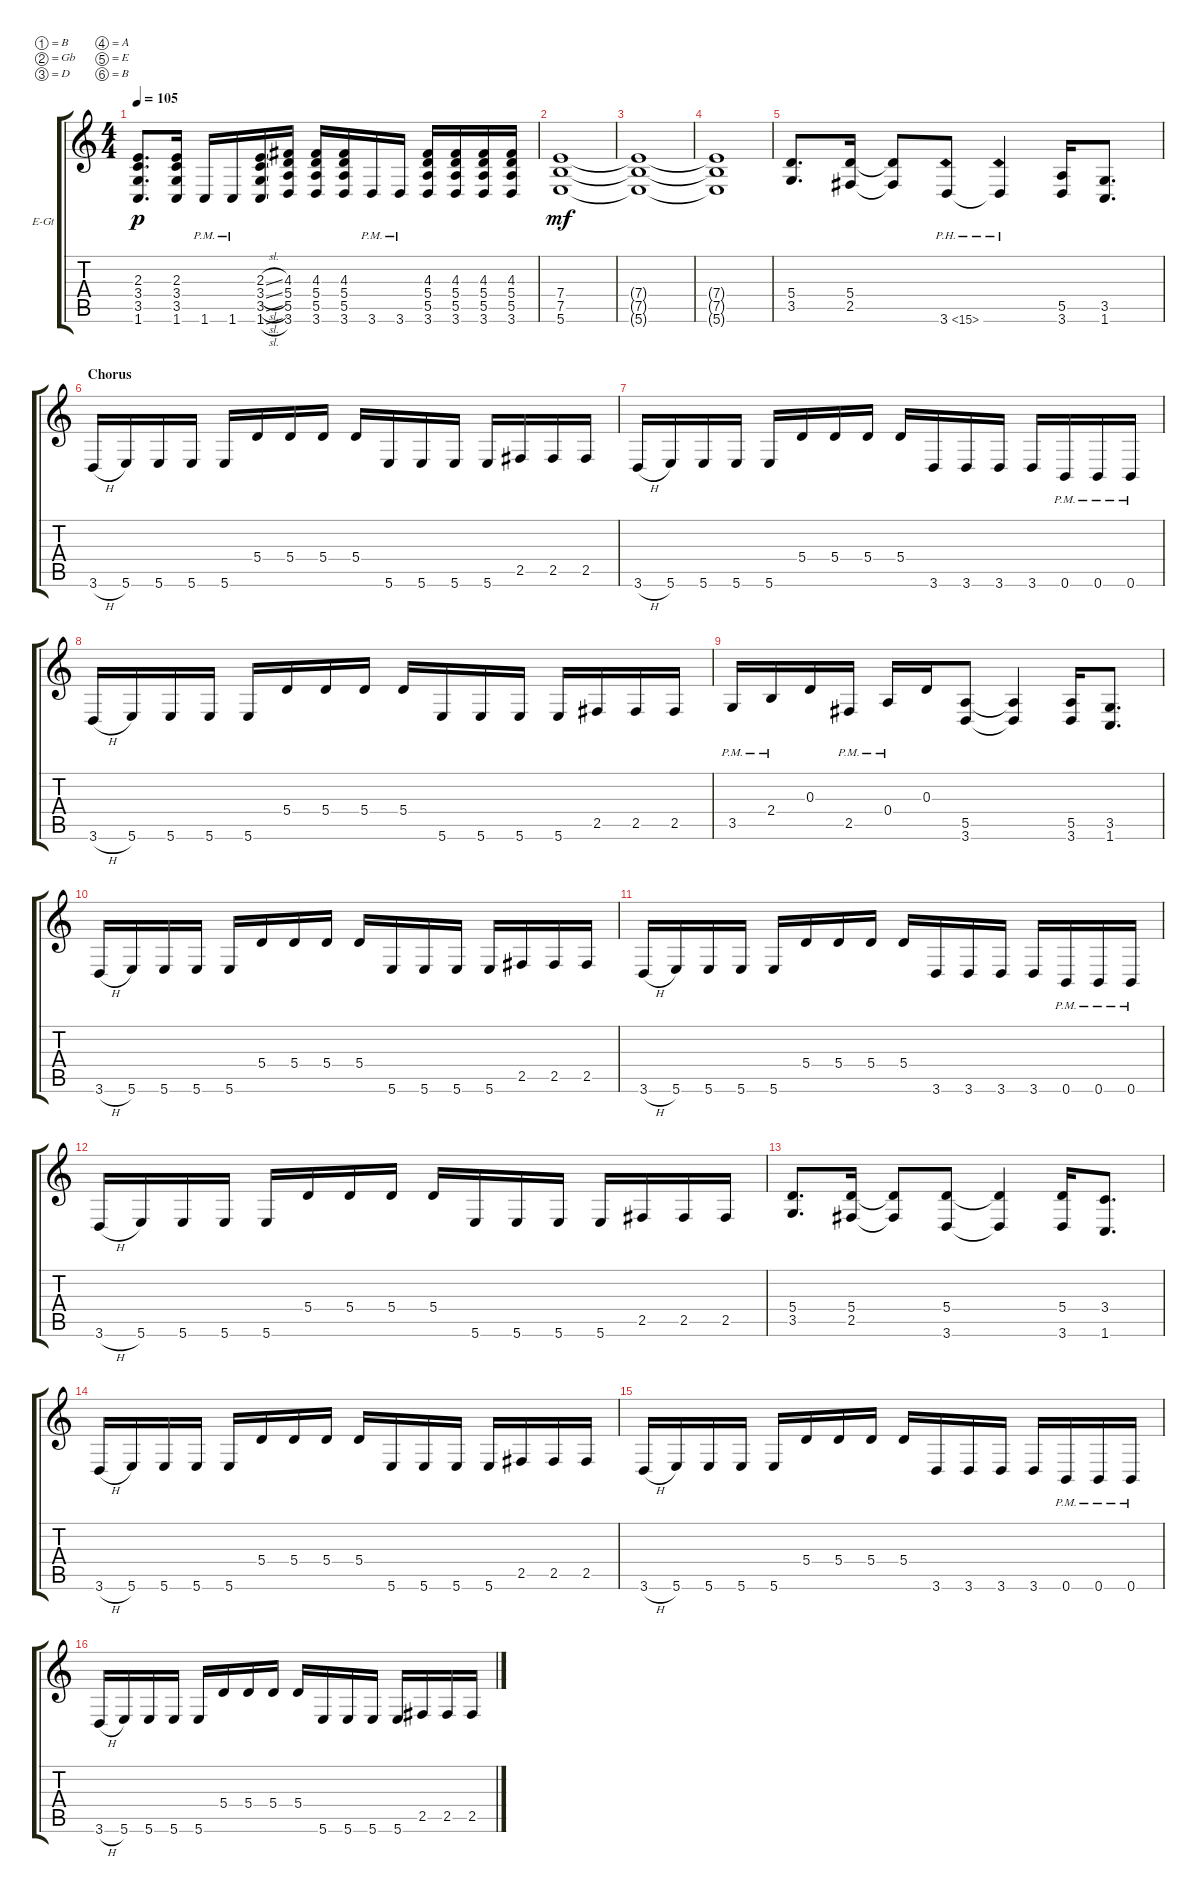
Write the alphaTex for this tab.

\bracketExtendMode groupsimilarinstruments
\firstSystemTrackNameOrientation horizontal
\otherSystemsTrackNameOrientation horizontal
\track ("Electric Guitar 2" "E-Gt") {instrument distortionguitar}
\staff {score tabs}
\tuning (B3 Gb3 D3 A2 E2 B1)
\ts (4 4)
\tempo 105
\clef g2
\ks c
(1.6 3.5 3.4 2.3).8{d dy p} (1.6 3.5 3.4 2.3).16 1.6{pm}.16 1.6{pm}.16 (1.6{sl} 3.5{sl} 3.4{sl} 2.3{sl}).16 (4.3 5.4 5.5 3.6).16 (3.6 5.5 5.4 4.3).16 (3.6 5.5 5.4 4.3).16 3.6{pm}.16 3.6{pm}.16 (3.6 5.5 5.4 4.3).16 (3.6 5.5 5.4 4.3).16 (3.6 5.5 5.4 4.3).16 (3.6 5.5 5.4 4.3).16 |
(5.6 7.5 7.4).1{dy mf} |
(5.6{t} 7.5{t} 7.4{t}).1 |
(5.6{t} 7.5{t} 7.4{t}).1 |
(3.5 5.4).8{d} (2.5 5.4).16 (2.5{t} 5.4{t}).8 3.6{ph 12}.8 3.6{ph 12 t}.4 (3.6 5.5).16 (1.6 3.5).8{d} |
\section ("" "Chorus")
3.6{h}.16 5.6.16 5.6.16 5.6.16 5.6.16 5.4.16 5.4.16 5.4.16 5.4.16 5.6.16 5.6.16 5.6.16 5.6.16 2.5.16 2.5.16 2.5.16 |
3.6{h}.16 5.6.16 5.6.16 5.6.16 5.6.16 5.4.16 5.4.16 5.4.16 5.4.16 3.6.16 3.6.16 3.6.16 3.6.16 0.6{pm}.16 0.6{pm}.16 0.6{pm}.16 |
3.6{h}.16 5.6.16 5.6.16 5.6.16 5.6.16 5.4.16 5.4.16 5.4.16 5.4.16 5.6.16 5.6.16 5.6.16 5.6.16 2.5.16 2.5.16 2.5.16 |
3.5{pm}.16 2.4{pm}.16 0.3.16 2.5{pm}.16 0.4{pm}.16 0.3.16 (3.6 5.5).8 (3.6{t} 5.5{t}).4 (3.6 5.5).16 (1.6 3.5).8{d} |
3.6{h}.16 5.6.16 5.6.16 5.6.16 5.6.16 5.4.16 5.4.16 5.4.16 5.4.16 5.6.16 5.6.16 5.6.16 5.6.16 2.5.16 2.5.16 2.5.16 |
3.6{h}.16 5.6.16 5.6.16 5.6.16 5.6.16 5.4.16 5.4.16 5.4.16 5.4.16 3.6.16 3.6.16 3.6.16 3.6.16 0.6{pm}.16 0.6{pm}.16 0.6{pm}.16 |
3.6{h}.16 5.6.16 5.6.16 5.6.16 5.6.16 5.4.16 5.4.16 5.4.16 5.4.16 5.6.16 5.6.16 5.6.16 5.6.16 2.5.16 2.5.16 2.5.16 |
(3.5 5.4).8{d} (2.5 5.4).16 (2.5{t} 5.4{t}).8 (3.6 5.4).8 (3.6{t} 5.4{t}).4 (3.6 5.4).16 (1.6 3.4).8{d} |
3.6{h}.16 5.6.16 5.6.16 5.6.16 5.6.16 5.4.16 5.4.16 5.4.16 5.4.16 5.6.16 5.6.16 5.6.16 5.6.16 2.5.16 2.5.16 2.5.16 |
3.6{h}.16 5.6.16 5.6.16 5.6.16 5.6.16 5.4.16 5.4.16 5.4.16 5.4.16 3.6.16 3.6.16 3.6.16 3.6.16 0.6{pm}.16 0.6{pm}.16 0.6{pm}.16 |
3.6{h}.16 5.6.16 5.6.16 5.6.16 5.6.16 5.4.16 5.4.16 5.4.16 5.4.16 5.6.16 5.6.16 5.6.16 5.6.16 2.5.16 2.5.16 2.5.16
